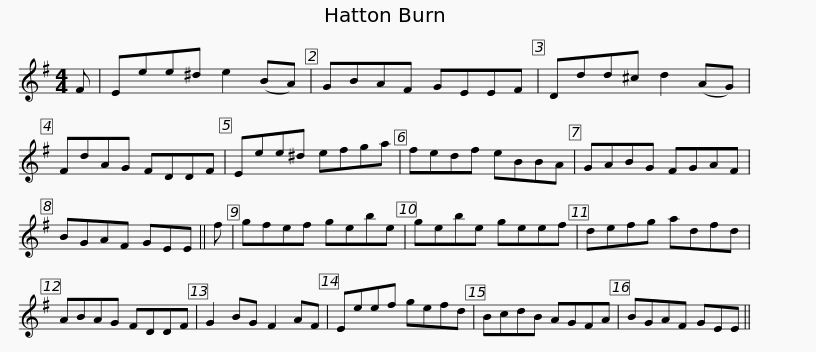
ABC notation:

X:1
L:1/8
M:4/4
I:linebreak $
K:Emin
V:1 treble
V:1
 F | Eee^d e2 (BA) | GBAF GEEF | Ddd^c d2 (AG) | FdAG FDDF | %5
 Eee^d efga |$ fedf eBBA | GABG FGAF | BGAF GEE || f | %10
 gfef gebe | gebe geef |$ defg adfd | ABAG FDDF | G2 BG F2 AF | %15
 Eeef gefd | BcdB AGFA | BGAF GEE || %18
